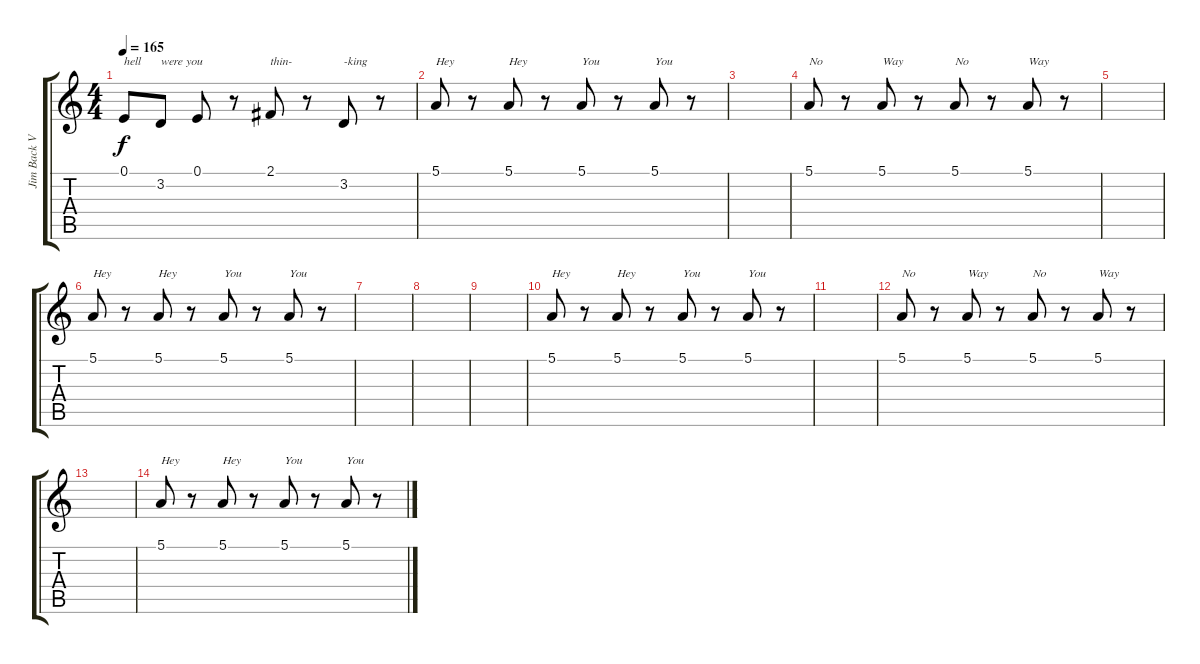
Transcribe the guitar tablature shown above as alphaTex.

\track ("Jim Back Vocals" "Jim Back V") {instrument altosax}
\staff {score tabs}
\tuning (E4 B3 G3 D3 A2 D2) {hide}
\ts (4 4)
\tempo 165
\clef g2
\ks c
0.1.8{txt "hell" dy f} 3.2.8{txt "were you"} 0.1.8 r.8 2.1.8{txt "thin-"} r.8 3.2.8{txt "-king"} r.8 |
5.1.8{txt "Hey"} r.8 5.1.8{txt "Hey"} r.8 5.1.8{txt "You"} r.8 5.1.8{txt "You"} r.8 |
|
5.1.8{txt "No"} r.8 5.1.8{txt "Way"} r.8 5.1.8{txt "No"} r.8 5.1.8{txt "Way"} r.8 |
|
5.1.8{txt "Hey"} r.8 5.1.8{txt "Hey"} r.8 5.1.8{txt "You"} r.8 5.1.8{txt "You"} r.8 |
|
|
|
5.1.8{txt "Hey"} r.8 5.1.8{txt "Hey"} r.8 5.1.8{txt "You"} r.8 5.1.8{txt "You"} r.8 |
|
5.1.8{txt "No"} r.8 5.1.8{txt "Way"} r.8 5.1.8{txt "No"} r.8 5.1.8{txt "Way"} r.8 |
|
5.1.8{txt "Hey"} r.8 5.1.8{txt "Hey"} r.8 5.1.8{txt "You"} r.8 5.1.8{txt "You"} r.8
